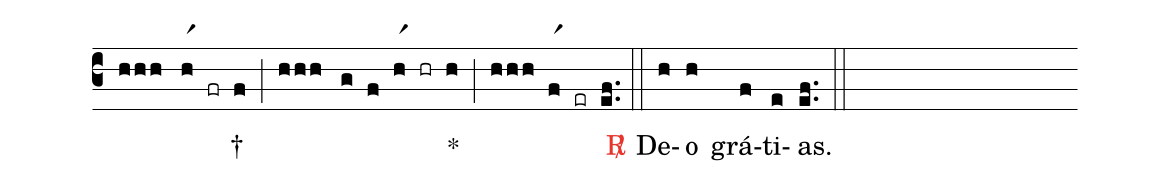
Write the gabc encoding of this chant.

%%
(c3) (hhh) (hr1 fr f) † (;) (hhh) (g f hr1 hr h) *(;) (hhh fr1 er ef..) <c><sp>R/</sp></c>(::)De(h)o(h) grá(f)ti(e)as.(ef..) (::)
